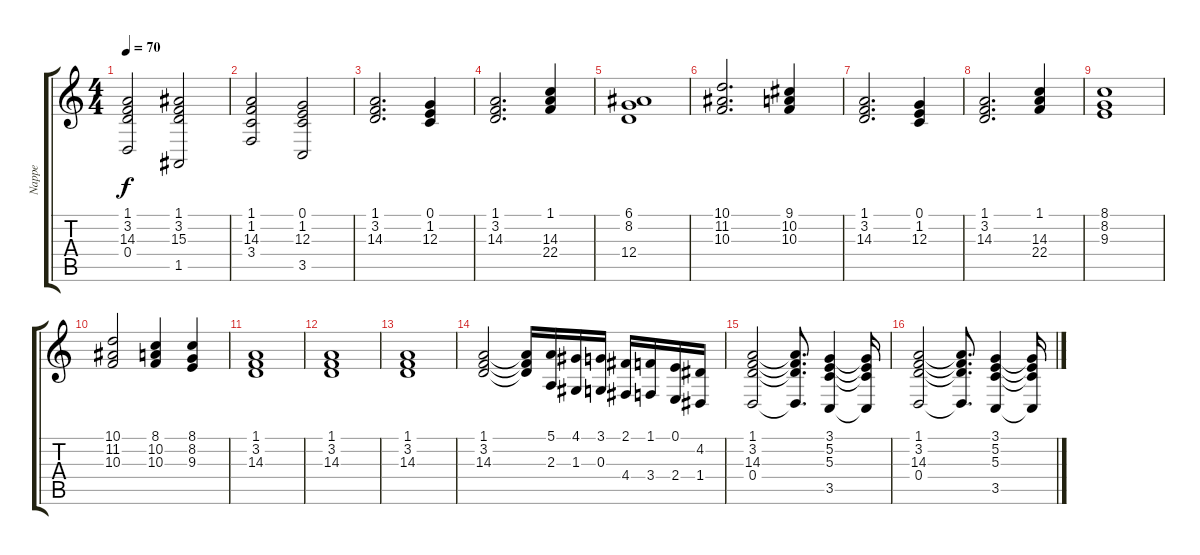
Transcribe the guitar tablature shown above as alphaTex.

\track ("Nappe" "Nappe") {instrument stringensemble1}
\staff {score tabs}
\tuning (E4 B3 G3 D3 A2 E2) {hide}
\ts (4 4)
\tempo 70
\clef g2
\ks c
(1.1 3.2 14.3 0.4).2{dy f} (1.1 3.2 15.3 1.5).2 |
(1.1 1.2 14.3 3.4).2 (0.1 1.2 12.3 3.5).2 |
(1.1 3.2 14.3).2{d} (0.1 1.2 12.3).4 |
(1.1 3.2 14.3).2{d} (1.1 14.3 22.4).4 |
(6.1 8.2 12.4).1 |
(10.1 11.2 10.3).2{d} (9.1 10.2 10.3).4 |
(1.1 3.2 14.3).2{d} (0.1 1.2 12.3).4 |
(1.1 3.2 14.3).2{d} (1.1 14.3 22.4).4 |
(8.1 8.2 9.3).1 |
(10.1 11.2 10.3).2 (8.1 10.2 10.3).4 (8.1 8.2 9.3).4 |
(1.1 3.2 14.3).1 |
(1.1 3.2 14.3).1 |
(1.1 3.2 14.3).1 |
(1.1 3.2 14.3).2 (1.1{t} 3.2{t} 14.3{t}).16 (5.1 2.3).16 (4.1 1.3).16 (3.1 0.3).16 (2.1 4.4).16 (1.1 3.4).16 (0.1 2.4).16 (4.2 1.4).16 |
(1.1 3.2 14.3 0.4).2 (1.1{t} 3.2{t} 14.3{t} 0.4{t}).8{d} (3.1 5.2 5.3 3.5).4 (3.1{t} 5.2{t} 5.3{t} 3.5{t}).16 |
(1.1 3.2 14.3 0.4).2 (1.1{t} 3.2{t} 14.3{t} 0.4{t}).8{d} (3.1 5.2 5.3 3.5).4 (3.1{t} 5.2{t} 5.3{t} 3.5{t}).16
